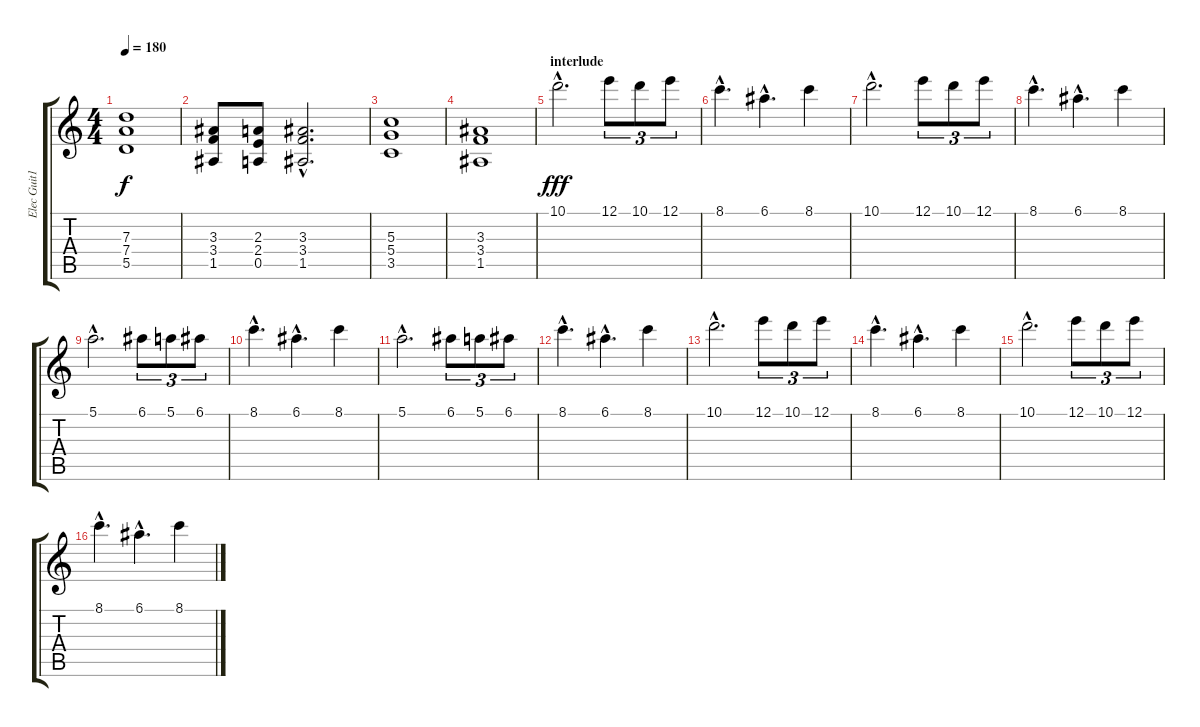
\track ("Elec Guit1" "Elec Guit1") {instrument overdrivenguitar}
\staff {score tabs}
\tuning (E4 B3 G3 D3 A2 E2) {hide}
\ts (4 4)
\tempo 180
\clef g2
\ks c
(7.3 7.4 5.5).1{dy f} |
(3.3 3.4 1.5).8 (2.3 2.4 0.5).8 (3.3{hac} 3.4{hac} 1.5{hac}).2{d} |
(5.3 5.4 3.5).1 |
(3.3 3.4 1.5).1 |
\section ("" "interlude")
10.1{hac}.2{d dy fff} 12.1.8{tu (3 2)} 10.1.8{tu (3 2)} 12.1.8{tu (3 2)} |
8.1{hac}.4{d} 6.1{hac}.4{d} 8.1.4 |
10.1{hac}.2{d} 12.1.8{tu (3 2)} 10.1.8{tu (3 2)} 12.1.8{tu (3 2)} |
8.1{hac}.4{d} 6.1{hac}.4{d} 8.1.4 |
5.1{hac}.2{d} 6.1.8{tu (3 2)} 5.1.8{tu (3 2)} 6.1.8{tu (3 2)} |
8.1{hac}.4{d} 6.1{hac}.4{d} 8.1.4 |
5.1{hac}.2{d} 6.1.8{tu (3 2)} 5.1.8{tu (3 2)} 6.1.8{tu (3 2)} |
8.1{hac}.4{d} 6.1{hac}.4{d} 8.1.4 |
10.1{hac}.2{d} 12.1.8{tu (3 2)} 10.1.8{tu (3 2)} 12.1.8{tu (3 2)} |
8.1{hac}.4{d} 6.1{hac}.4{d} 8.1.4 |
10.1{hac}.2{d} 12.1.8{tu (3 2)} 10.1.8{tu (3 2)} 12.1.8{tu (3 2)} |
8.1{hac}.4{d} 6.1{hac}.4{d} 8.1.4
